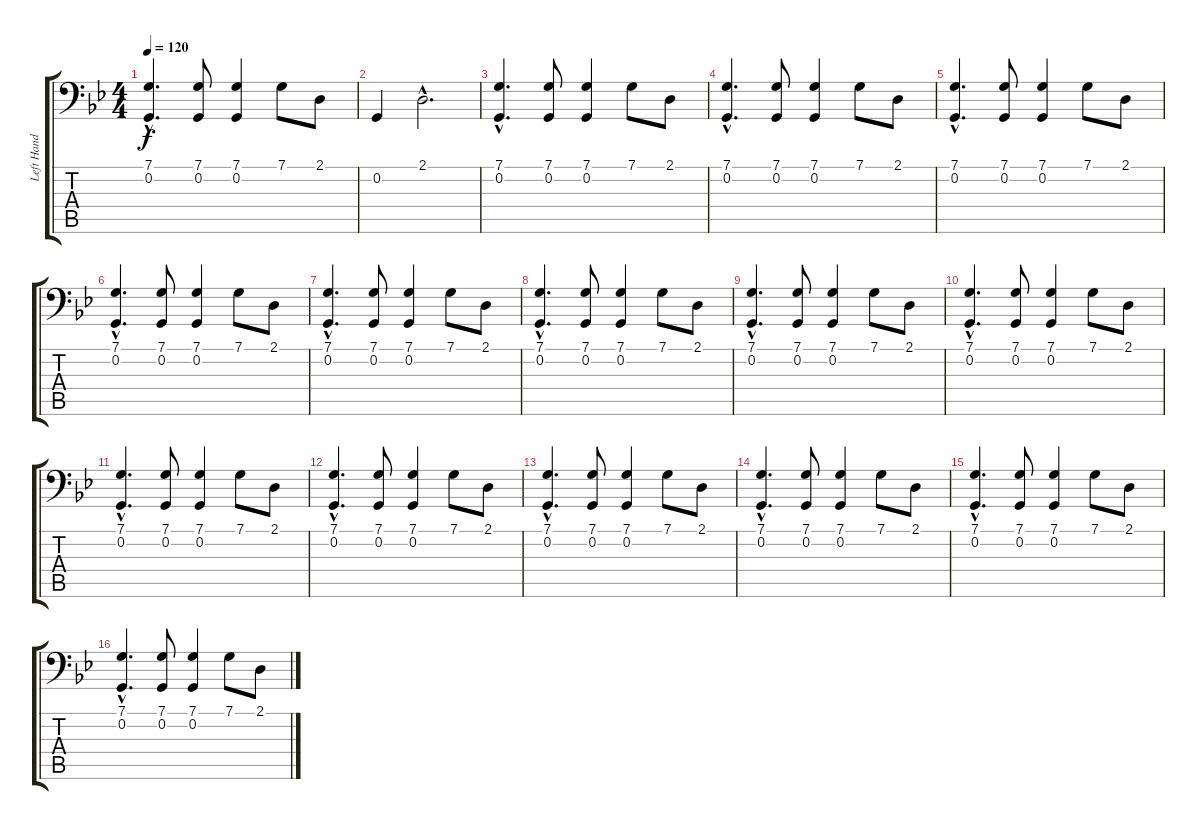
\track ("Left Hand" "Left Hand") {instrument electricgrandpiano}
\staff {score tabs}
\tuning (C3 G2 D2 A1 E1 B0) {hide}
\ts (4 4)
\tempo 120
\clef f4
\ks bb
(7.1{hac} 0.2{hac}).4{d dy f} (7.1 0.2).8 (7.1 0.2).4 7.1.8 2.1.8 |
0.2.4 2.1{hac}.2{d} |
(7.1{hac} 0.2{hac}).4{d} (7.1 0.2).8 (7.1 0.2).4 7.1.8 2.1.8 |
(7.1{hac} 0.2{hac}).4{d} (7.1 0.2).8 (7.1 0.2).4 7.1.8 2.1.8 |
(7.1{hac} 0.2{hac}).4{d} (7.1 0.2).8 (7.1 0.2).4 7.1.8 2.1.8 |
(7.1{hac} 0.2{hac}).4{d} (7.1 0.2).8 (7.1 0.2).4 7.1.8 2.1.8 |
(7.1{hac} 0.2{hac}).4{d} (7.1 0.2).8 (7.1 0.2).4 7.1.8 2.1.8 |
(7.1{hac} 0.2{hac}).4{d} (7.1 0.2).8 (7.1 0.2).4 7.1.8 2.1.8 |
(7.1{hac} 0.2{hac}).4{d} (7.1 0.2).8 (7.1 0.2).4 7.1.8 2.1.8 |
(7.1{hac} 0.2{hac}).4{d} (7.1 0.2).8 (7.1 0.2).4 7.1.8 2.1.8 |
(7.1{hac} 0.2{hac}).4{d} (7.1 0.2).8 (7.1 0.2).4 7.1.8 2.1.8 |
(7.1{hac} 0.2{hac}).4{d} (7.1 0.2).8 (7.1 0.2).4 7.1.8 2.1.8 |
(7.1{hac} 0.2{hac}).4{d} (7.1 0.2).8 (7.1 0.2).4 7.1.8 2.1.8 |
(7.1{hac} 0.2{hac}).4{d} (7.1 0.2).8 (7.1 0.2).4 7.1.8 2.1.8 |
(7.1{hac} 0.2{hac}).4{d} (7.1 0.2).8 (7.1 0.2).4 7.1.8 2.1.8 |
(7.1{hac} 0.2{hac}).4{d} (7.1 0.2).8 (7.1 0.2).4 7.1.8 2.1.8
